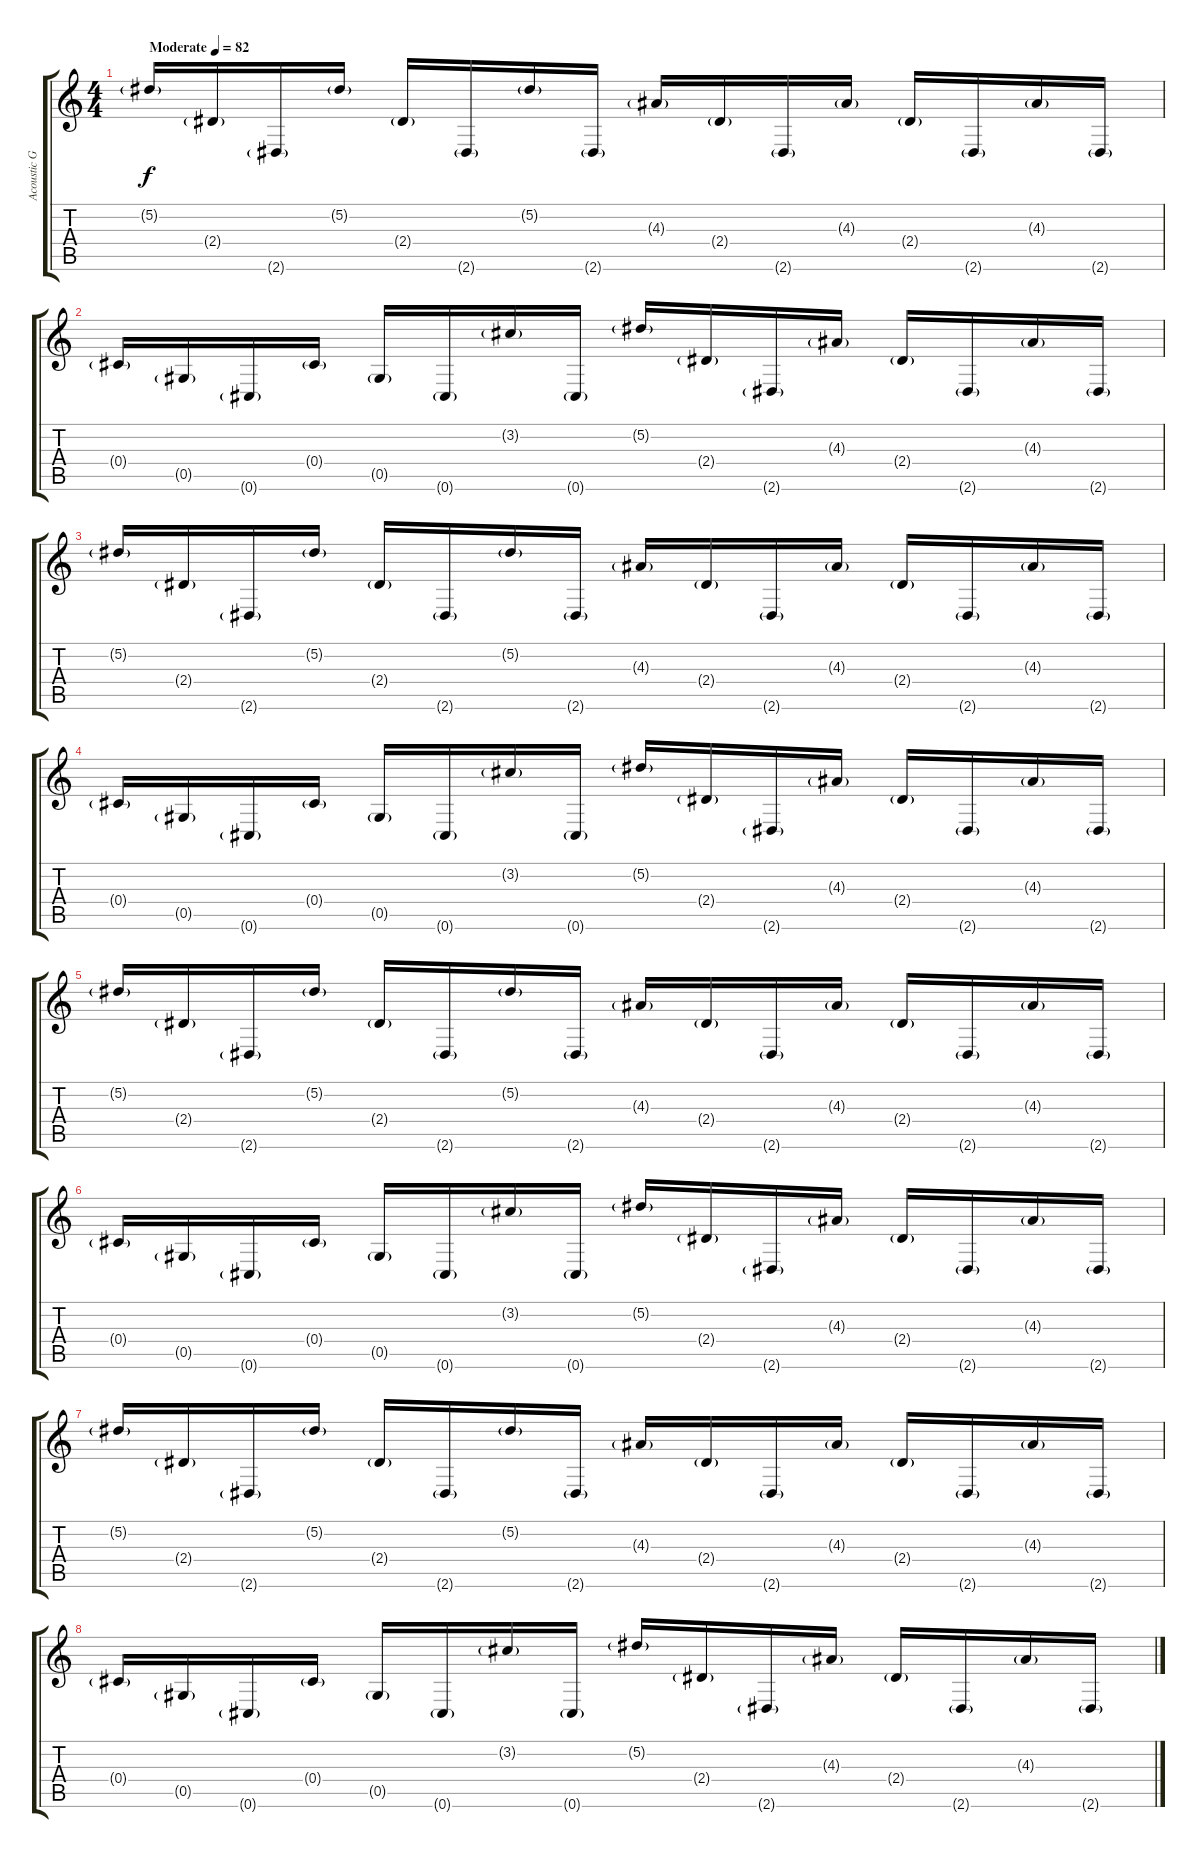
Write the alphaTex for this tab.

\track ("Acoustic Guitar 2" "Acoustic G") {instrument acousticguitarsteel}
\staff {score tabs}
\tuning (Eb4 Bb3 Gb3 Db3 Ab2 Db2) {hide}
\ts (4 4)
\tempo (82 "Moderate")
\clef g2
\ks c
5.2{g}.16{dy f instrument acousticguitarsteel} 2.4{g}.16 2.6{g}.16 5.2{g}.16 2.4{g}.16 2.6{g}.16 5.2{g}.16 2.6{g}.16 4.3{g}.16 2.4{g}.16 2.6{g}.16 4.3{g}.16 2.4{g}.16 2.6{g}.16 4.3{g}.16 2.6{g}.16 |
0.4{g}.16 0.5{g}.16 0.6{g}.16 0.4{g}.16 0.5{g}.16 0.6{g}.16 3.2{g}.16 0.6{g}.16 5.2{g}.16 2.4{g}.16 2.6{g}.16 4.3{g}.16 2.4{g}.16 2.6{g}.16 4.3{g}.16 2.6{g}.16 |
5.2{g}.16 2.4{g}.16 2.6{g}.16 5.2{g}.16 2.4{g}.16 2.6{g}.16 5.2{g}.16 2.6{g}.16 4.3{g}.16 2.4{g}.16 2.6{g}.16 4.3{g}.16 2.4{g}.16 2.6{g}.16 4.3{g}.16 2.6{g}.16 |
0.4{g}.16 0.5{g}.16 0.6{g}.16 0.4{g}.16 0.5{g}.16 0.6{g}.16 3.2{g}.16 0.6{g}.16 5.2{g}.16 2.4{g}.16 2.6{g}.16 4.3{g}.16 2.4{g}.16 2.6{g}.16 4.3{g}.16 2.6{g}.16 |
5.2{g}.16 2.4{g}.16 2.6{g}.16 5.2{g}.16 2.4{g}.16 2.6{g}.16 5.2{g}.16 2.6{g}.16 4.3{g}.16 2.4{g}.16 2.6{g}.16 4.3{g}.16 2.4{g}.16 2.6{g}.16 4.3{g}.16 2.6{g}.16 |
0.4{g}.16 0.5{g}.16 0.6{g}.16 0.4{g}.16 0.5{g}.16 0.6{g}.16 3.2{g}.16 0.6{g}.16 5.2{g}.16 2.4{g}.16 2.6{g}.16 4.3{g}.16 2.4{g}.16 2.6{g}.16 4.3{g}.16 2.6{g}.16 |
5.2{g}.16 2.4{g}.16 2.6{g}.16 5.2{g}.16 2.4{g}.16 2.6{g}.16 5.2{g}.16 2.6{g}.16 4.3{g}.16 2.4{g}.16 2.6{g}.16 4.3{g}.16 2.4{g}.16 2.6{g}.16 4.3{g}.16 2.6{g}.16 |
0.4{g}.16 0.5{g}.16 0.6{g}.16 0.4{g}.16 0.5{g}.16 0.6{g}.16 3.2{g}.16 0.6{g}.16 5.2{g}.16 2.4{g}.16 2.6{g}.16 4.3{g}.16 2.4{g}.16 2.6{g}.16 4.3{g}.16 2.6{g}.16
